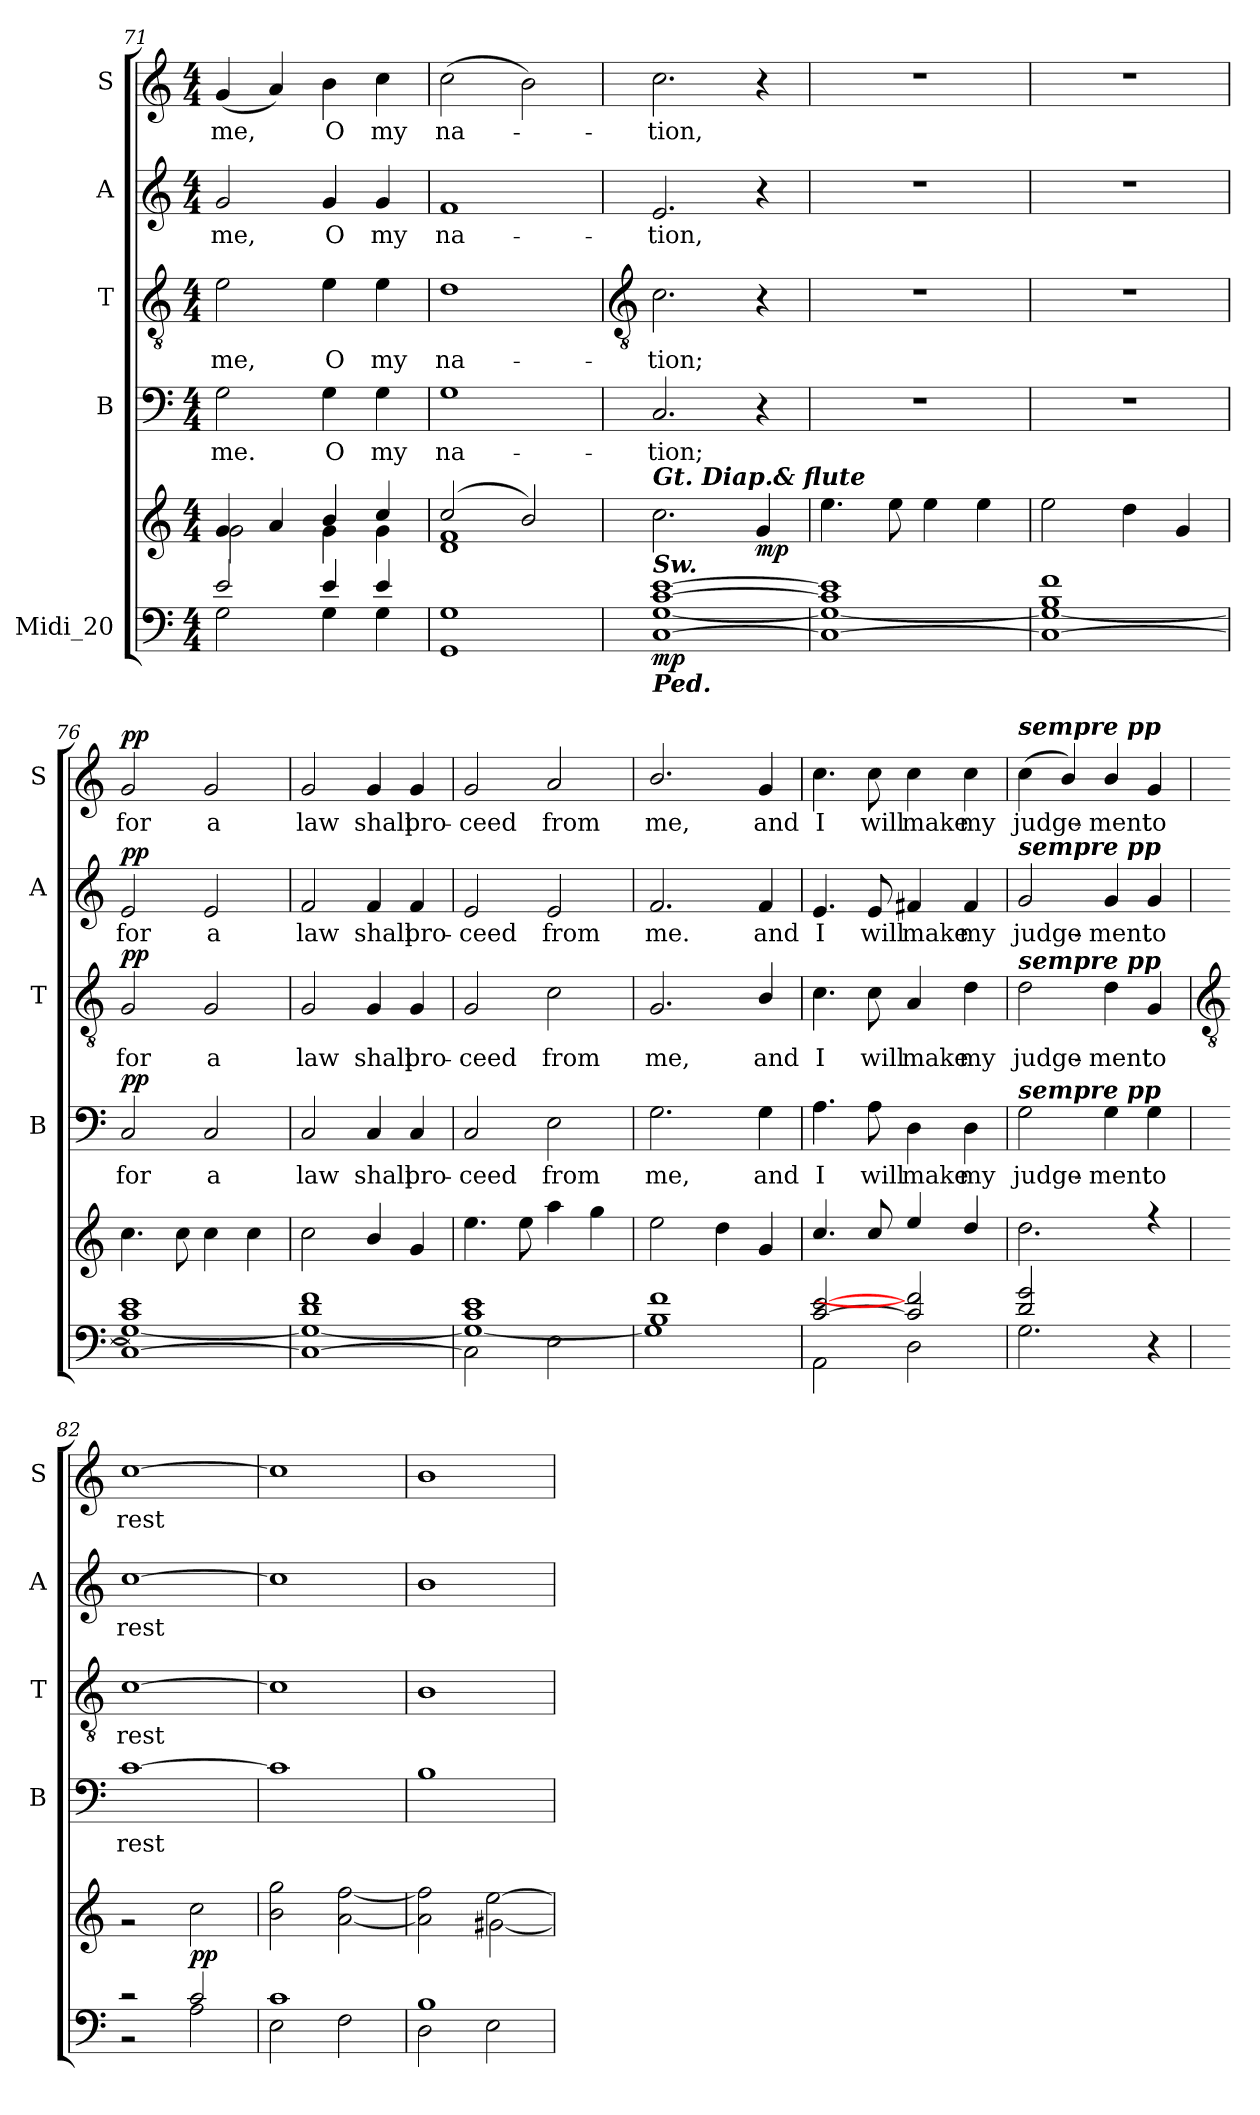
**kern	**kern	**dynam	**kern	**text	**dynam	**kern	**text	**dynam	**kern	**text	**dynam	**kern	**text	**dynam
*part5	*part5	*part5	*part4	*part4	*part4	*part3	*part3	*part3	*part2	*part2	*part2	*part1	*part1	*part1
*staff6	*staff5	*staff5/6	*staff4	*staff4	*staff4	*staff3	*staff3	*staff3	*staff2	*staff2	*staff2	*staff1	*staff1	*staff1
*I"Midi_20	*	*	*I"B	*	*	*I"T	*	*	*I"A	*	*	*I"S	*	*
*	*	*	*I'B	*	*	*I'T	*	*	*I'A	*	*	*I'S	*	*
*clefF4	*clefG2	*	*clefF4	*	*	*clefGv2	*	*	*clefG2	*	*	*clefG2	*	*
*k[]	*k[]	*	*k[]	*	*	*k[]	*	*	*k[]	*	*	*k[]	*	*
*C:	*C:	*	*C:	*	*	*C:	*	*	*C:	*	*	*C:	*	*
*M4/4	*M4/4	*	*M4/4	*	*	*M4/4	*	*	*M4/4	*	*	*M4/4	*	*
=71	=71	=71	=71	=71	=71	=71	=71	=71	=71	=71	=71	=71	=71	=71
*^	*^	*	*	*	*	*	*	*	*	*	*	*	*	*
!	!	!	!	!	!	!LO:LY:b	!	!	!LO:LY:b	!	!	!LO:LY:b	!	!	!LO:LY:b	!
2e/	2G\	4g/	2g\	.	2G	me.	.	2e	me,	.	2g	me,	.	(<4g	me,	.
.	.	4a/	.	.	.	.	.	.	.	.	.	.	.	4a)	.	.
!	!	!	!	!	!	!LO:LY:b	!	!	!LO:LY:b	!	!	!LO:LY:b	!	!	!LO:LY:b	!
4e/	4G\	4b/	4g\	.	4G	O	.	4e	O	.	4g	O	.	4b	O	.
!	!	!	!	!	!	!LO:LY:b	!	!	!LO:LY:b	!	!	!LO:LY:b	!	!	!LO:LY:b	!
4e/	4G\	4cc/	4g\	.	4G	my	.	4e	my	.	4g	my	.	4cc	my	.
=72	=72	=72	=72	=72	=72	=72	=72	=72	=72	=72	=72	=72	=72	=72	=72	=72
!	!	!	!	!	!	!LO:LY:b	!	!	!LO:LY:b	!	!	!LO:LY:b	!	!	!LO:LY:b	!
1G/	1GG\	(>2cc/	1d\ 1f\	.	1G	na-	.	1d	na-	.	1f	na-	.	(>2cc	na-	.
.	.	2b/)	.	.	.	.	.	.	.	.	.	.	.	2b)	.	.
*v	*v	*	*	*	*	*	*	*	*	*	*	*	*	*	*	*
*	*v	*v	*	*	*	*	*	*	*	*	*	*	*	*	*
!!LO:LB:g=z
=73	=73	=73	=73	=73	=73	=73	=73	=73	=73	=73	=73	=73	=73	=73
*	*	*	*	*	*	*clefGv2	*	*	*	*	*	*	*	*
*^	*	*	*	*	*	*	*	*	*	*	*	*	*	*
*	*^	*	*	*	*	*	*	*	*	*	*	*	*	*	*
!	!	!	!LO:TX:a:Bi:t=Gt. Diap.& flute	!	!	!	!	!	!	!	!	!	!	!	!	!
!LO:TX:a:Bi:t=Sw.	!	!	!	!	!	!	!	!	!	!	!	!	!	!	!	!
!LO:TX:b:Bi:t=Ped.	!	!	!	!	!	!	!	!	!	!	!	!	!	!	!	!
!	!	!	!	!LO:DY:b=2	!	!LO:LY:b	!	!	!LO:LY:b	!	!	!LO:LY:b	!	!	!LO:LY:b	!
[1c\ [1e\	[1G/	[1C\	2.cc\	mp	2.C	-tion;	.	2.c	-tion;	.	2.e	-tion,	.	2.cc	tion,	.
!	!	!	!	!LO:DY:b	!	!	!	!	!	!	!	!	!	!	!	!
.	.	.	4g	mp	4r	.	.	4r	.	.	4r	.	.	4r	.	.
=74	=74	=74	=74	=74	=74	=74	=74	=74	=74	=74	=74	=74	=74	=74	=74	=74
1c\] 1e\]	1G/_	1C\_	4.ee	.	1r	.	.	1r	.	.	1r	.	.	1r	.	.
.	.	.	8ee	.	.	.	.	.	.	.	.	.	.	.	.	.
.	.	.	4ee	.	.	.	.	.	.	.	.	.	.	.	.	.
.	.	.	4ee	.	.	.	.	.	.	.	.	.	.	.	.	.
=75	=75	=75	=75	=75	=75	=75	=75	=75	=75	=75	=75	=75	=75	=75	=75	=75
1B\ 1f\	1G/_	1C\_	2ee	.	1r	.	.	1r	.	.	1r	.	.	1r	.	.
.	.	.	4dd	.	.	.	.	.	.	.	.	.	.	.	.	.
.	.	.	4g	.	.	.	.	.	.	.	.	.	.	.	.	.
=76	=76	=76	=76	=76	=76	=76	=76	=76	=76	=76	=76	=76	=76	=76	=76	=76
!	!	!	!	!	!	!LO:LY:b	!LO:DY:b	!	!LO:LY:b	!LO:DY:b	!	!LO:LY:b	!LO:DY:b	!	!LO:LY:b	!LO:DY:b
1c\ 1e\	1G/_	1C\_	4.cc	.	2C	for	pp	2G	for	pp	2e	for	pp	2g	for	pp
.	.	.	8cc	.	.	.	.	.	.	.	.	.	.	.	.	.
!	!	!	!	!	!	!LO:LY:b	!	!	!LO:LY:b	!	!	!LO:LY:b	!	!	!LO:LY:b	!
.	.	.	4cc	.	2C	a	.	2G	a	.	2e	a	.	2g	a	.
.	.	.	4cc	.	.	.	.	.	.	.	.	.	.	.	.	.
=77	=77	=77	=77	=77	=77	=77	=77	=77	=77	=77	=77	=77	=77	=77	=77	=77
!	!	!	!	!	!	!LO:LY:b	!	!	!LO:LY:b	!	!	!LO:LY:b	!	!	!LO:LY:b	!
1d\ 1f\	1G/_	1C\_	2cc	.	2C	law	.	2G	law	.	2f	law	.	2g	law	.
!	!	!	!	!	!	!LO:LY:b	!	!	!LO:LY:b	!	!	!LO:LY:b	!	!	!LO:LY:b	!
.	.	.	4b/	.	4C	shall	.	4G	shall	.	4f	shall	.	4g	shall	.
!	!	!	!	!	!	!LO:LY:b	!	!	!LO:LY:b	!	!	!LO:LY:b	!	!	!LO:LY:b	!
.	.	.	4g	.	4C	pro-	.	4G	pro-	.	4f	pro-	.	4g	pro-	.
=78	=78	=78	=78	=78	=78	=78	=78	=78	=78	=78	=78	=78	=78	=78	=78	=78
!	!	!	!	!	!	!LO:LY:b	!	!	!LO:LY:b	!	!	!LO:LY:b	!	!	!LO:LY:b	!
1c\ 1e\	1G/_	2C\]	4.ee	.	2C	-ceed	.	2G	-ceed	.	2e	-ceed	.	2g	-ceed	.
.	.	.	8ee	.	.	.	.	.	.	.	.	.	.	.	.	.
!	!	!	!	!	!	!LO:LY:b	!	!	!LO:LY:b	!	!	!LO:LY:b	!	!	!LO:LY:b	!
.	.	2E\	4aa	.	2E	from	.	2c	from	.	2e	from	.	2a	from	.
.	.	.	4gg	.	.	.	.	.	.	.	.	.	.	.	.	.
=79	=79	=79	=79	=79	=79	=79	=79	=79	=79	=79	=79	=79	=79	=79	=79	=79
!	!	!	!	!	!	!LO:LY:b	!	!	!LO:LY:b	!	!	!LO:LY:b	!	!	!LO:LY:b	!
1B\ 1f\	1G/]	1ryy	2ee	.	2.G	me,	.	2.G	me,	.	2.f	me.	.	2.b/	me,	.
.	.	.	4dd	.	.	.	.	.	.	.	.	.	.	.	.	.
!	!	!	!	!	!	!LO:LY:b	!	!	!LO:LY:b	!	!	!LO:LY:b	!	!	!LO:LY:b	!
.	.	.	4g	.	4G	and	.	4B/	and	.	4f	and	.	4g	and	.
*	*v	*v	*	*	*	*	*	*	*	*	*	*	*	*	*	*
=80	=80	=80	=80	=80	=80	=80	=80	=80	=80	=80	=80	=80	=80	=80	=80
*	*	*^	*	*	*	*	*	*	*	*	*	*	*	*	*
!	!	!	!	!	!	!LO:LY:b	!	!	!LO:LY:b	!	!	!LO:LY:b	!	!	!LO:LY:b	!
[2c/ [2e/	2AA\	4.cc	1ryy	.	4.A	I	.	4.c	I	.	4.e	I	.	4.cc	I	.
!	!	!	!	!	!	!LO:LY:b	!	!	!LO:LY:b	!	!	!LO:LY:b	!	!	!LO:LY:b	!
.	.	8cc	.	.	8A	will	.	8c	will	.	8e	will	.	8cc	will	.
!	!	!	!	!	!	!LO:LY:b	!	!	!LO:LY:b	!	!	!LO:LY:b	!	!	!LO:LY:b	!
2c/] 2f#/]	2D\	4ee	.	.	4D	make	.	4A	make	.	4f#X	make	.	4cc	make	.
!	!	!	!	!	!	!LO:LY:b	!	!	!LO:LY:b	!	!	!LO:LY:b	!	!	!LO:LY:b	!
.	.	4dd	.	.	4D	my	.	4d	my	.	4f#	my	.	4cc	my	.
=81	=81	=81	=81	=81	=81	=81	=81	=81	=81	=81	=81	=81	=81	=81	=81	=81
!	!	!	!	!	!	!	!	!	!	!	!	!	!	!LO:TX:a:Bi:t=sempre pp	!	!
!	!	!	!	!	!	!	!	!	!	!	!LO:TX:a:Bi:t=sempre pp	!	!	!	!	!
!	!	!	!	!	!	!	!	!LO:TX:a:Bi:t=sempre pp	!	!	!	!	!	!	!	!
!	!	!	!	!	!LO:TX:a:Bi:t=sempre pp	!	!	!	!	!	!	!	!	!	!	!
!	!	!	!	!	!	!LO:LY:b	!	!	!LO:LY:b	!	!	!LO:LY:b	!	!	!LO:LY:b	!
2d/ 2g/	2.G\	2.dd\	1ryy	.	2G	judge-	.	2d	judge-	.	2g	judge-	.	(<4cc	judge-	.
.	.	.	.	.	.	.	.	.	.	.	.	.	.	4b/)	.	.
!	!	!	!	!	!	!LO:LY:b	!	!	!LO:LY:b	!	!	!LO:LY:b	!	!	!LO:LY:b	!
4ryy	.	.	.	.	4G	-ment	.	4d	-ment	.	4g	-ment	.	4b/	ment	.
!	!	!	!	!	!	!LO:LY:b	!	!	!LO:LY:b	!	!	!LO:LY:b	!	!	!LO:LY:b	!
4r	4ryy	4r	.	.	4G	to	.	4G	to	.	4g	to	.	4g	to	.
!!LO:LB:g=z
=82	=82	=82	=82	=82	=82	=82	=82	=82	=82	=82	=82	=82	=82	=82	=82	=82
*	*	*	*	*	*	*	*	*clefGv2	*	*	*	*	*	*	*	*
!	!	!	!	!	!	!LO:LY:b	!	!	!LO:LY:b	!	!	!LO:LY:b	!	!	!LO:LY:b	!
2r	2r	1ryy	2r	.	[1c	rest	.	[1c	rest	.	[1cc	rest	.	[1cc	rest	.
!	!	!	!	!LO:DY:b	!	!	!	!	!	!	!	!	!	!	!	!
2c/	2A\	.	2cc\	pp	.	.	.	.	.	.	.	.	.	.	.	.
=83	=83	=83	=83	=83	=83	=83	=83	=83	=83	=83	=83	=83	=83	=83	=83	=83
1c/	2E\	1ryy	2b\ 2gg\	.	1c]	.	.	1c]	.	.	1cc]	.	.	1cc]	.	.
.	2F\	.	[2a\ [2ff\	.	.	.	.	.	.	.	.	.	.	.	.	.
=84	=84	=84	=84	=84	=84	=84	=84	=84	=84	=84	=84	=84	=84	=84	=84	=84
1B/	2D\	2ryy	2a\] 2ff\]	.	1B	.	.	1B	.	.	1b	.	.	1b	.	.
.	2E\	[2ee\	[2g#X\	.	.	.	.	.	.	.	.	.	.	.	.	.
*v	*v	*	*	*	*	*	*	*	*	*	*	*	*	*	*	*
*	*v	*v	*	*	*	*	*	*	*	*	*	*	*	*	*
=	=	=	=	=	=	=	=	=	=	=	=	=	=	=
*-	*-	*-	*-	*-	*-	*-	*-	*-	*-	*-	*-	*-	*-	*-
